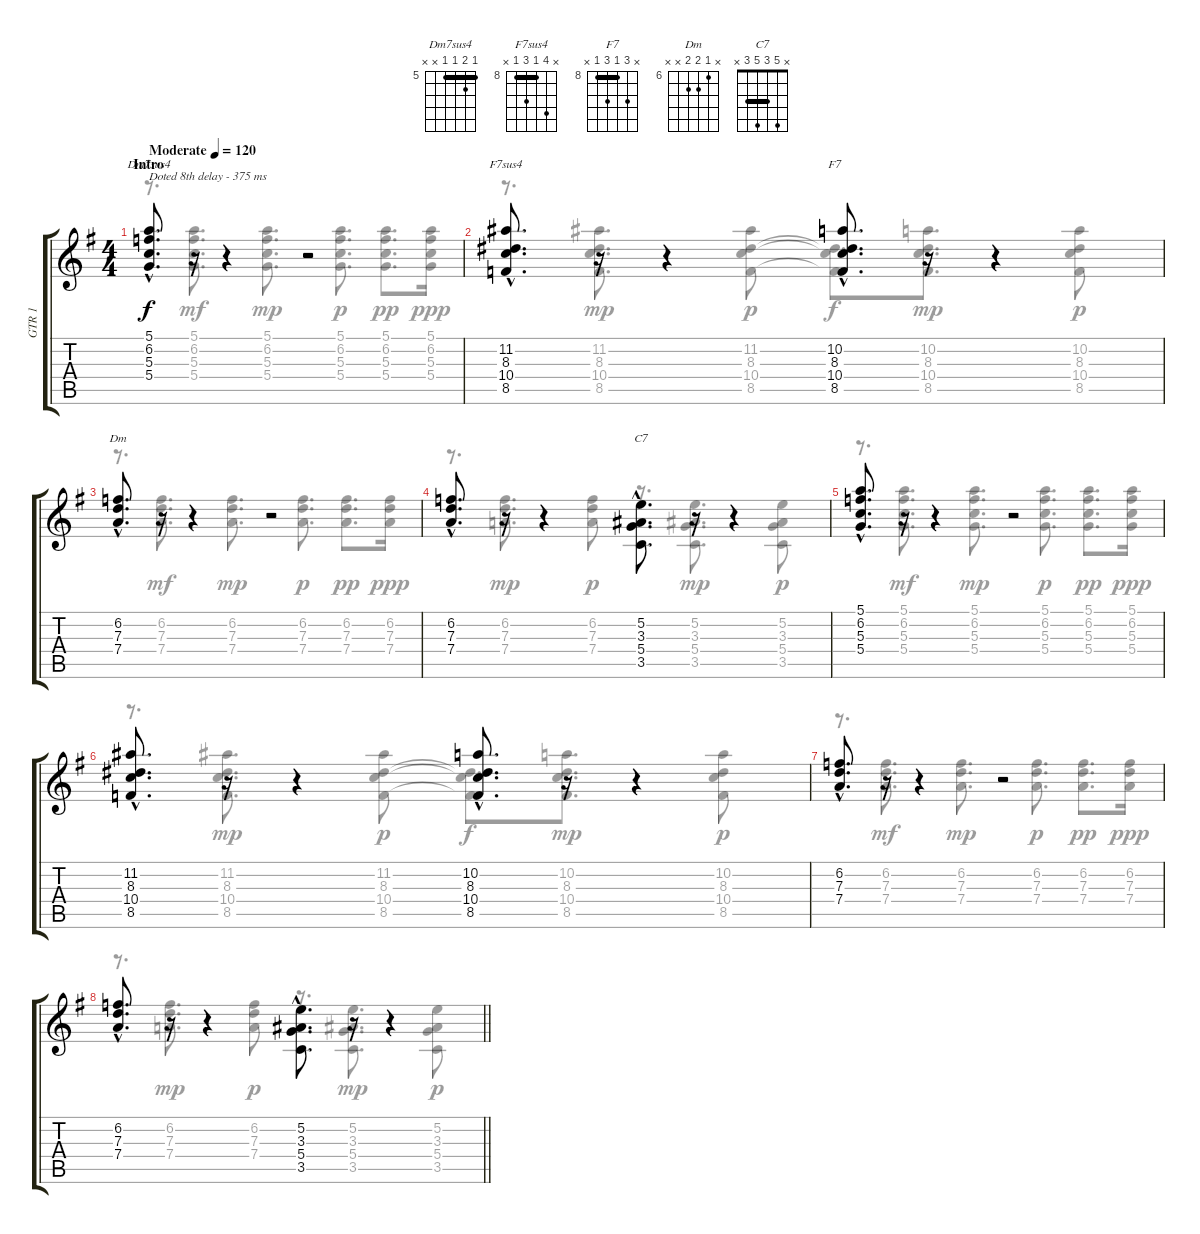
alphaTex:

\track ("GTR 1" "GTR 1") {instrument electricguitarclean}
\staff {score tabs}
\tuning (E4 B3 G3 D3 A2 E2) {hide}
\chord ("Dm7sus4" 5 6 5 5 x x) {firstfret 5 barre 5}
\chord ("F7sus4" x 11 8 10 8 x) {firstfret 8 barre 8}
\chord ("F7" x 10 8 10 8 x) {firstfret 8 barre 8}
\chord ("Dm" x 6 7 7 x x) {firstfret 6}
\chord ("C7" x 5 3 5 3 x) {barre 3}
\voice
\ts (4 4)
\section ("" "Intro")
\tempo (120 "Moderate")
\clef g2
\ks g
(5.1{hac} 6.2 5.3 5.4).8{d ch "Dm7sus4" txt "Doted 8th delay - 375 ms" dy f instrument electricguitarclean} r.16 r.4 r.2 |
(11.2{hac} 8.3 10.4 8.5).8{d ch "F7sus4"} r.16 r.4 (10.2{hac} 8.3 10.4 8.5).8{d ch "F7"} r.16 r.4 |
(6.2 7.3 7.4{hac}).8{d ch "Dm"} r.16 r.4 r.2 |
(6.2{hac} 7.3 7.4).8{d} r.16 r.4 (5.2{hac} 3.3 5.4 3.5).8{d ch "C7" beam Down} r.16 r.4 |
(5.1{hac} 6.2 5.3 5.4).8{d} r.16 r.4 r.2 |
(11.2{hac} 8.3 10.4 8.5).8{d} r.16 r.4 (10.2{hac} 8.3 10.4 8.5).8{d} r.16 r.4 |
(6.2 7.3 7.4{hac}).8{d} r.16 r.4 r.2 |
\barLineRight lightlight
(6.2{hac} 7.3 7.4).8{d} r.16 r.4 (5.2{hac} 3.3 5.4 3.5).8{d beam Down} r.16 r.4
\voice
\clef g2
\ottava regular
\simile none
\ks g
r.8{d dy mf} (5.1 6.2 5.3 5.4).8{d} (5.1 6.2 5.3 5.4).8{d dy mp} (5.1 6.2 5.3 5.4).8{d dy p} (5.1 6.2 5.3 5.4).8{d dy pp} (5.1 6.2 5.3 5.4).16{dy ppp} |
r.8{d} (11.2 8.3 10.4 8.5).8{d dy mp} (11.2 8.3 10.4 8.5).8{dy p} (8.3{t} 10.4{t} 8.5{t}).8{d dy f} (10.2 8.3 10.4 8.5).8{d dy mp} (10.2 8.3 10.4 8.5).8{dy p} |
r.8{d} (6.2 7.3 7.4).8{d dy mf} (6.2 7.3 7.4).8{d dy mp} (6.2 7.3 7.4).8{d dy p} (6.2 7.3 7.4).8{d dy pp} (6.2 7.3 7.4).16{dy ppp} |
r.8{d} (6.2 7.3 7.4).8{d dy mp} (6.2 7.3 7.4).8{dy p} r.8{d beam Down} (5.2 3.3 5.4 3.5).8{d dy mp beam Down} (5.2 3.3 5.4 3.5).8{dy p beam Down} |
r.8{d} (5.1 6.2 5.3 5.4).8{d dy mf} (5.1 6.2 5.3 5.4).8{d dy mp} (5.1 6.2 5.3 5.4).8{d dy p} (5.1 6.2 5.3 5.4).8{d dy pp} (5.1 6.2 5.3 5.4).16{dy ppp} |
r.8{d} (11.2 8.3 10.4 8.5).8{d dy mp} (11.2 8.3 10.4 8.5).8{dy p} (8.3{t} 10.4{t} 8.5{t}).8{d dy f} (10.2 8.3 10.4 8.5).8{d dy mp} (10.2 8.3 10.4 8.5).8{dy p} |
r.8{d} (6.2 7.3 7.4).8{d dy mf} (6.2 7.3 7.4).8{d dy mp} (6.2 7.3 7.4).8{d dy p} (6.2 7.3 7.4).8{d dy pp} (6.2 7.3 7.4).16{dy ppp} |
\barLineRight lightlight
r.8{d} (6.2 7.3 7.4).8{d dy mp} (6.2 7.3 7.4).8{dy p} r.8{d beam Down} (5.2 3.3 5.4 3.5).8{d dy mp beam Down} (5.2 3.3 5.4 3.5).8{dy p beam Down}
